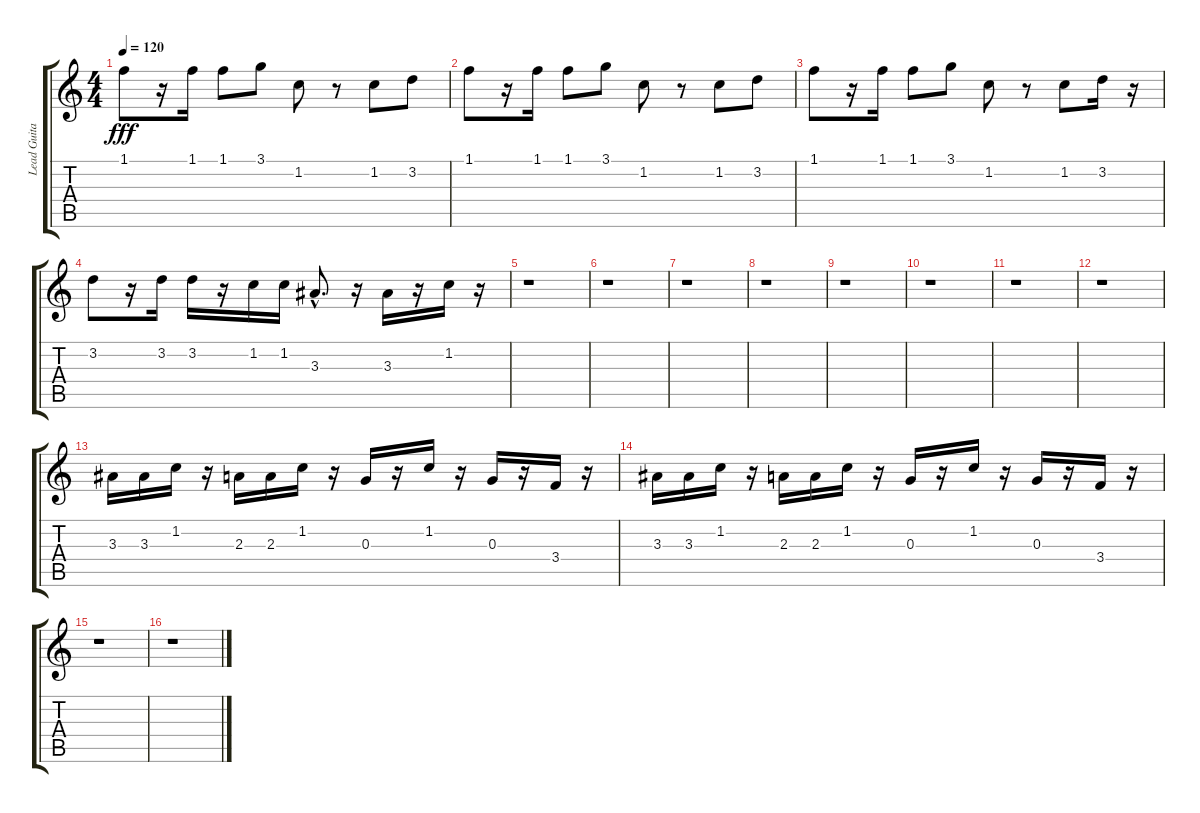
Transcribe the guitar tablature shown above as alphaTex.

\track ("Lead Guitar" "Lead Guita") {instrument electricguitarmuted}
\staff {score tabs}
\tuning (E4 B3 G3 D3 A2 E2) {hide}
\ts (4 4)
\tempo 120
\clef g2
\ks c
1.1.8{dy fff} r.16 1.1.16 1.1.8 3.1.8 1.2.8 r.8 1.2.8 3.2.8 |
1.1.8 r.16 1.1.16 1.1.8 3.1.8 1.2.8 r.8 1.2.8 3.2.8 |
1.1.8 r.16 1.1.16 1.1.8 3.1.8 1.2.8 r.8 1.2.8 3.2.16 r.16 |
3.2.8 r.16 3.2.16 3.2.16 r.16 1.2.16 1.2.16 3.3{hac}.8{d} r.16 3.3.16 r.16 1.2.16 r.16 |
r.1 |
r.1 |
r.1 |
r.1 |
r.1 |
r.1 |
r.1 |
r.1 |
3.3.16 3.3.16 1.2.16 r.16 2.3.16 2.3.16 1.2.16 r.16 0.3.16 r.16 1.2.16 r.16 0.3.16 r.16 3.4.16 r.16 |
3.3.16 3.3.16 1.2.16 r.16 2.3.16 2.3.16 1.2.16 r.16 0.3.16 r.16 1.2.16 r.16 0.3.16 r.16 3.4.16 r.16 |
r.1 |
r.1
